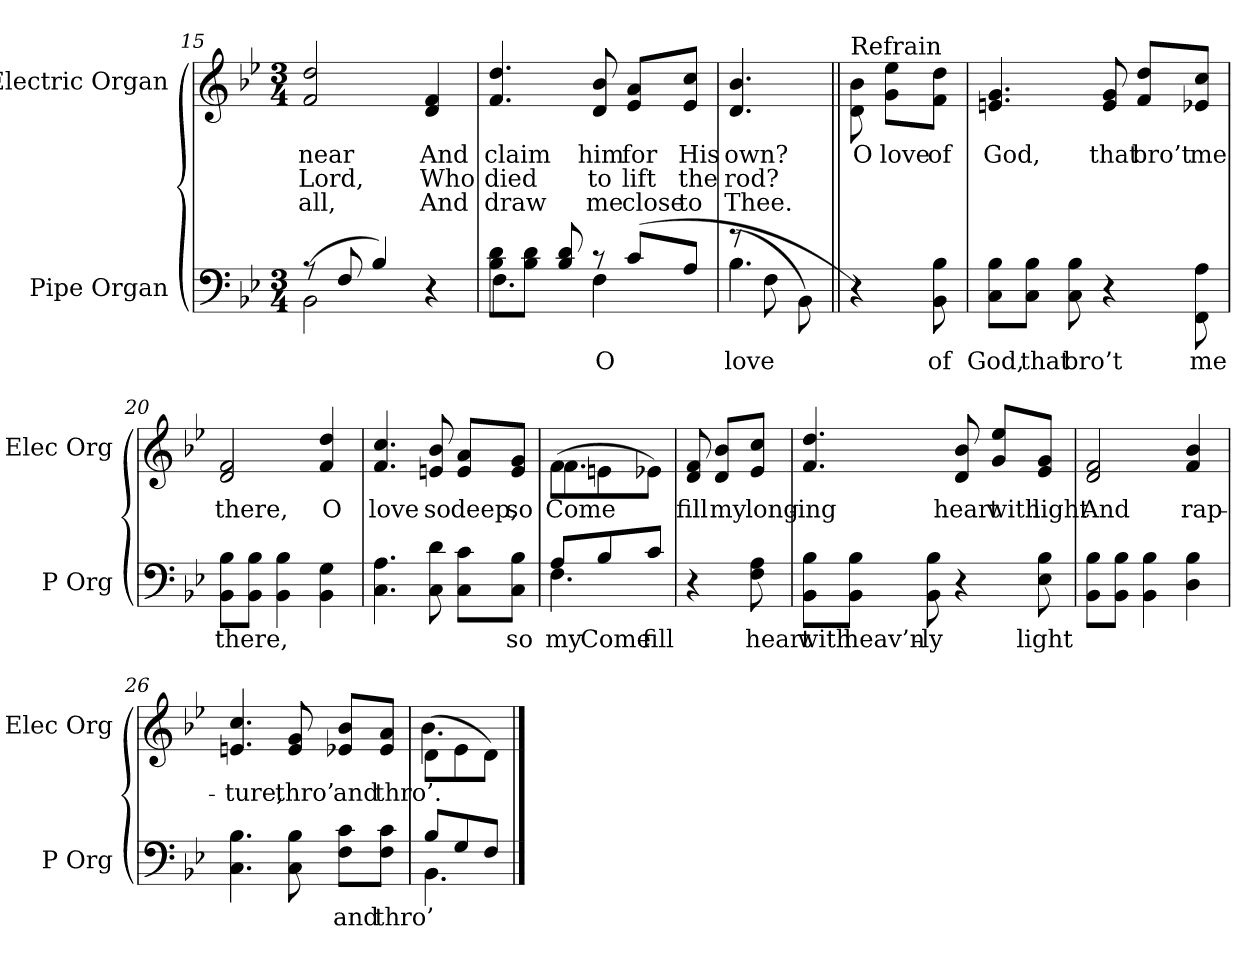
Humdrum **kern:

**kern	**text	**kern	**text	**text	**text
*part2	*part2	*part1	*part1	*part1	*part1
*staff2	*staff2	*staff1	*staff1	*staff1	*staff1
*I"Pipe Organ	*	*I"Electric Organ	*	*	*
*I'P Org	*	*I'Elec Org	*	*	*
*clefF4	*	*clefG2	*	*	*
*k[b-e-]	*	*k[b-e-]	*	*	*
*B-:	*	*B-:	*	*	*
*M3/4	*	*M3/4	*	*	*
=15	=15	=15	=15	=15	=15
*^	*	*	*	*	*
(8r	2BB-	.	2f 2dd	near	Lord,	all,
8F/	.	.	.	.	.	.
4B-/)	.	.	.	.	.	.
4r	4ryy	.	4d 4f	And	Who	And
=16	=16	=16	=16	=16	=16	=16
(8B-\ 8d\L	4.F)	.	4.f 4.dd	claim	died	draw
8B-\ 8d\J	.	.	.	.	.	.
8B-/ 8d/)	.	.	.	.	.	.
8r	4F	O	8d 8b-	him	to	me
(8c/L	.	.	8e-/ 8a/L	for	lift	close
8A/J	8ryy	.	8e-/ 8cc/J	His	the	to
=17	=17	=17	=17	=17	=17	=17
(8r	(4.B-	love	4.d 4.b-	own?	rod?	Thee.
8F\	.	.	.	.	.	.
8BB-\)	.	.	.	.	.	.
*v	*v	*	*	*	*	*
=18||	=18||	=18||	=18||	=18||	=18||
!	!	!LO:TX:t=Refrain	!	!	!
4r)	.	8d\ 8b-\	O	.	.
.	.	8g\ 8ee-\L	love	.	.
8BB-\ 8B-\	of	8f\ 8dd\J	of	.	.
=19	=19	=19	=19	=19	=19
8C\ 8B-\L	God,	4.en 4.g	God,	.	.
8C\ 8B-\J	that	.	.	.	.
8C\ 8B-\	bro’t	.	.	.	.
4r	.	8e 8g	that	.	.
.	.	8f/ 8dd/L	bro’t	.	.
8FF\ 8A\	me	8e-X/ 8cc/J	me	.	.
=20	=20	=20	=20	=20	=20
8BB-\ 8B-\L	there,	2d 2f	there,	.	.
8BB-\ 8B-\J	.	.	.	.	.
4BB- 4B-	.	.	.	.	.
4BB- 4G	.	4f 4dd	O	.	.
=21	=21	=21	=21	=21	=21
4.C 4.A	.	4.f 4.cc	love	.	.
8C 8d	.	8en 8b-	so	.	.
8C\ 8c\L	.	8e/ 8a/L	deep,	.	.
8C\ 8B-\J	so	8e/ 8g/J	so	.	.
=22	=22	=22	=22	=22	=22
*^	*	*^	*	*	*
8A/L	4.F	my	(8f\L	4.f	Come	.	.
8B-/J	.	Come	8en\J	.	.	.	.
8c/J	.	fill	8e-X\J)	.	.	.	.
*v	*v	*	*	*	*	*	*
*	*	*v	*v	*	*	*
=23	=23	=23	=23	=23	=23
4r	.	8d 8f	fill	.	.
.	.	8d/ 8b-/L	my	.	.
8F 8A	heart	8e-/ 8cc/J	long-	.	.
=24	=24	=24	=24	=24	=24
8BB-\ 8B-\L	with	4.f 4.dd	-ing	.	.
8BB-\ 8B-\J	heav’n-	.	.	.	.
8BB- 8B-	-ly	.	.	.	.
4r	.	8d 8b-	heart	.	.
.	.	8g/ 8ee-/L	with	.	.
8E- 8B-	light	8e-/ 8g/J	light	.	.
=25	=25	=25	=25	=25	=25
8BB-\ 8B-\L	.	2d 2f	And	.	.
8BB-\ 8B-\J	.	.	.	.	.
4BB- 4B-	.	.	.	.	.
4D 4B-	.	4f 4b-	rap-	.	.
=26	=26	=26	=26	=26	=26
4.C 4.B-	.	4.en 4.cc	-ture,	.	.
8C 8B-	.	8e 8g	thro’	.	.
8F\ 8c\L	and	8e-X/ 8b-/L	and	.	.
8F\ 8c\J	thro’	8e-/ 8a/J	thro’.	.	.
=27	=27	=27	=27	=27	=27
*^	*	*^	*	*	*
8B-/L	4.BB-	.	(8d\L	4.b-	.	.	.
8G/J	.	.	8e-\J	.	.	.	.
8F/J	.	.	8d\J)	.	.	.	.
*v	*v	*	*	*	*	*	*
*	*	*v	*v	*	*	*
==	==	==	==	==	==
*-	*-	*-	*-	*-	*-
